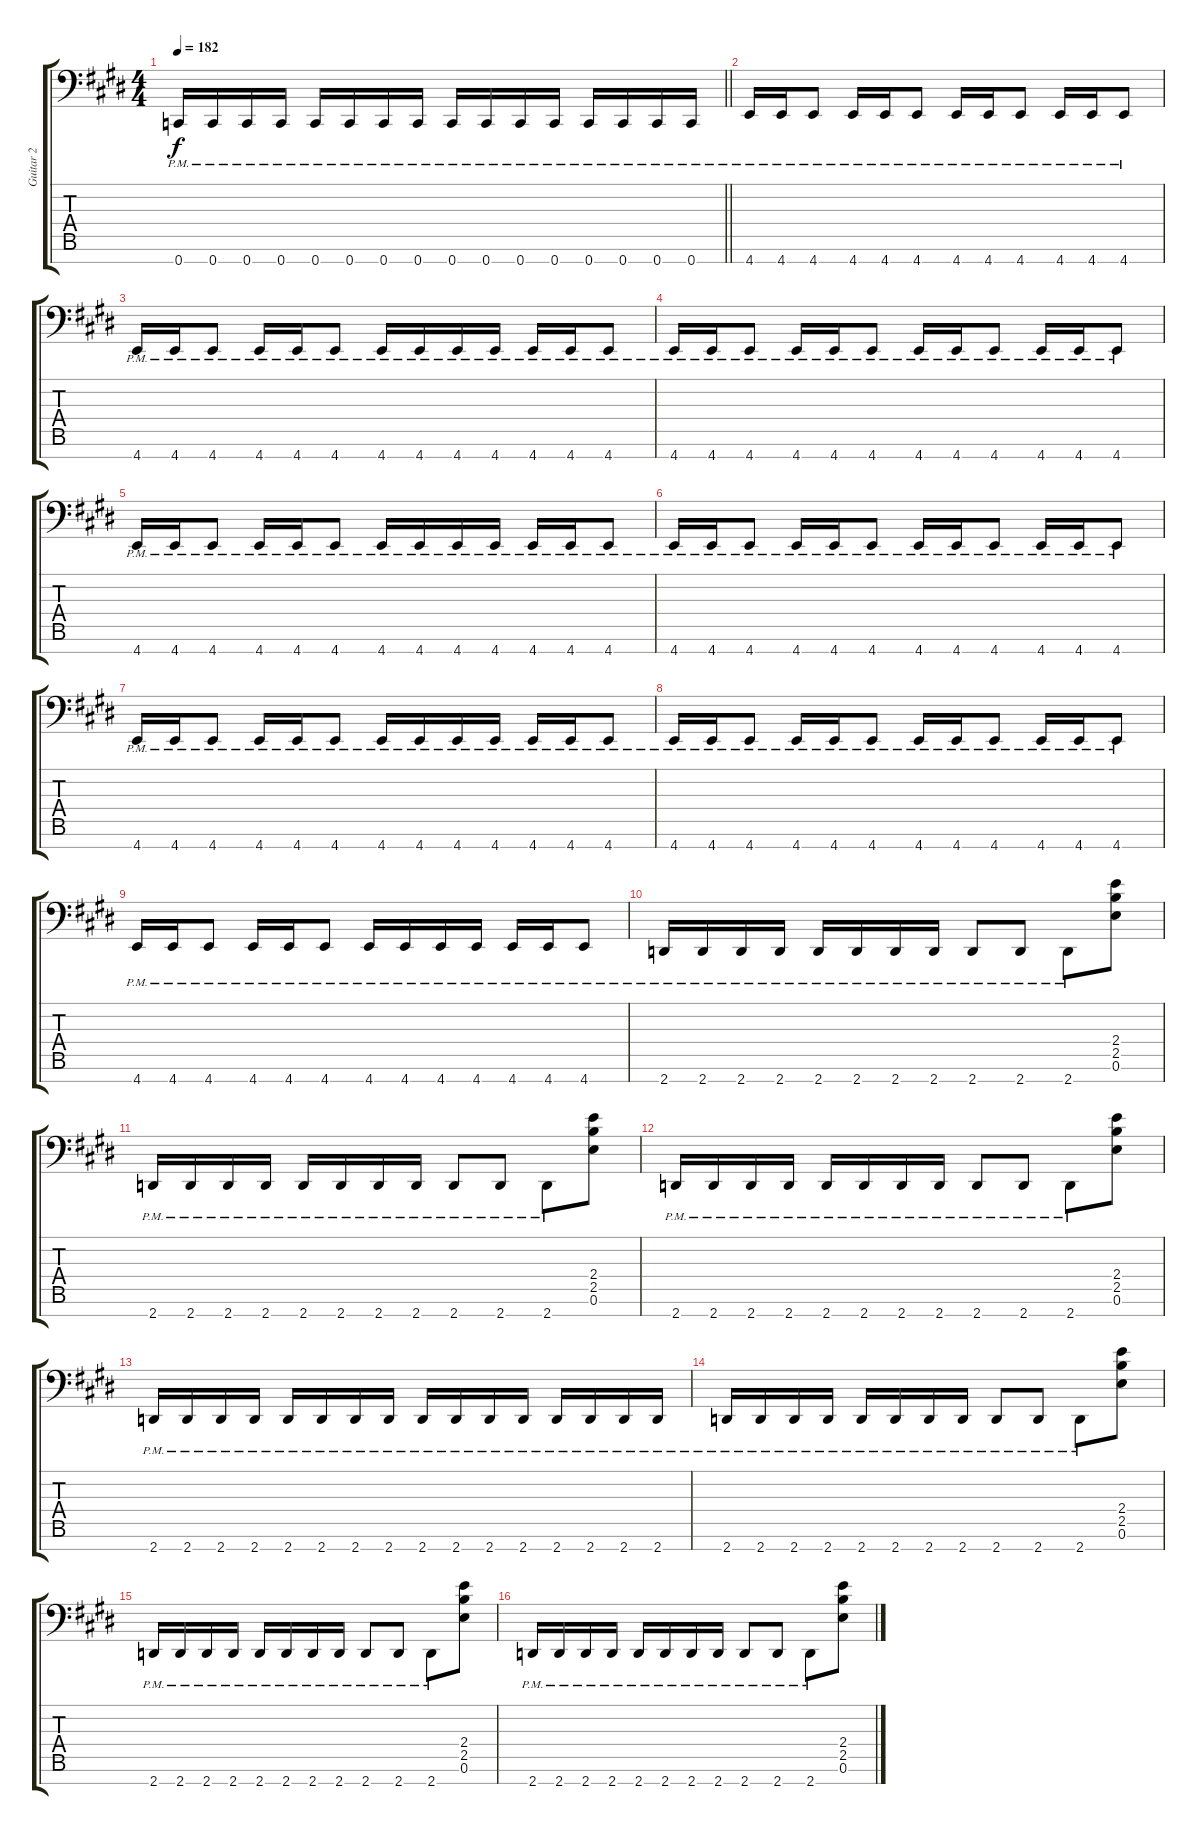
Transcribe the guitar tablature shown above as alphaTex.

\track ("Guitar 2" "Guitar 2") {instrument distortionguitar}
\staff {score tabs}
\tuning (E4 B3 G3 D3 A2 E2 C-1) {hide}
\ts (4 4)
\tempo 182
\clef f4
\barLineRight lightlight
\ks c#minor
0.7{pm}.16{dy f} 0.7{pm}.16 0.7{pm}.16 0.7{pm}.16 0.7{pm}.16 0.7{pm}.16 0.7{pm}.16 0.7{pm}.16 0.7{pm}.16 0.7{pm}.16 0.7{pm}.16 0.7{pm}.16 0.7{pm}.16 0.7{pm}.16 0.7{pm}.16 0.7{pm}.16 |
4.7{pm}.16 4.7{pm}.16 4.7{pm}.8 4.7{pm}.16 4.7{pm}.16 4.7{pm}.8 4.7{pm}.16 4.7{pm}.16 4.7{pm}.8 4.7{pm}.16 4.7{pm}.16 4.7{pm}.8 |
4.7{pm}.16 4.7{pm}.16 4.7{pm}.8 4.7{pm}.16 4.7{pm}.16 4.7{pm}.8 4.7{pm}.16 4.7{pm}.16 4.7{pm}.16 4.7{pm}.16 4.7{pm}.16 4.7{pm}.16 4.7{pm}.8 |
4.7{pm}.16 4.7{pm}.16 4.7{pm}.8 4.7{pm}.16 4.7{pm}.16 4.7{pm}.8 4.7{pm}.16 4.7{pm}.16 4.7{pm}.8 4.7{pm}.16 4.7{pm}.16 4.7{pm}.8 |
4.7{pm}.16 4.7{pm}.16 4.7{pm}.8 4.7{pm}.16 4.7{pm}.16 4.7{pm}.8 4.7{pm}.16 4.7{pm}.16 4.7{pm}.16 4.7{pm}.16 4.7{pm}.16 4.7{pm}.16 4.7{pm}.8 |
4.7{pm}.16 4.7{pm}.16 4.7{pm}.8 4.7{pm}.16 4.7{pm}.16 4.7{pm}.8 4.7{pm}.16 4.7{pm}.16 4.7{pm}.8 4.7{pm}.16 4.7{pm}.16 4.7{pm}.8 |
4.7{pm}.16 4.7{pm}.16 4.7{pm}.8 4.7{pm}.16 4.7{pm}.16 4.7{pm}.8 4.7{pm}.16 4.7{pm}.16 4.7{pm}.16 4.7{pm}.16 4.7{pm}.16 4.7{pm}.16 4.7{pm}.8 |
4.7{pm}.16 4.7{pm}.16 4.7{pm}.8 4.7{pm}.16 4.7{pm}.16 4.7{pm}.8 4.7{pm}.16 4.7{pm}.16 4.7{pm}.8 4.7{pm}.16 4.7{pm}.16 4.7{pm}.8 |
4.7{pm}.16 4.7{pm}.16 4.7{pm}.8 4.7{pm}.16 4.7{pm}.16 4.7{pm}.8 4.7{pm}.16 4.7{pm}.16 4.7{pm}.16 4.7{pm}.16 4.7{pm}.16 4.7{pm}.16 4.7{pm}.8 |
2.7{pm}.16 2.7{pm}.16 2.7{pm}.16 2.7{pm}.16 2.7{pm}.16 2.7{pm}.16 2.7{pm}.16 2.7{pm}.16 2.7{pm}.8 2.7{pm}.8 2.7{pm}.8 (2.4 2.5 0.6).8 |
2.7{pm}.16 2.7{pm}.16 2.7{pm}.16 2.7{pm}.16 2.7{pm}.16 2.7{pm}.16 2.7{pm}.16 2.7{pm}.16 2.7{pm}.8 2.7{pm}.8 2.7{pm}.8 (2.4 2.5 0.6).8 |
2.7{pm}.16 2.7{pm}.16 2.7{pm}.16 2.7{pm}.16 2.7{pm}.16 2.7{pm}.16 2.7{pm}.16 2.7{pm}.16 2.7{pm}.8 2.7{pm}.8 2.7{pm}.8 (2.4 2.5 0.6).8 |
2.7{pm}.16 2.7{pm}.16 2.7{pm}.16 2.7{pm}.16 2.7{pm}.16 2.7{pm}.16 2.7{pm}.16 2.7{pm}.16 2.7{pm}.16 2.7{pm}.16 2.7{pm}.16 2.7{pm}.16 2.7{pm}.16 2.7{pm}.16 2.7{pm}.16 2.7{pm}.16 |
2.7{pm}.16 2.7{pm}.16 2.7{pm}.16 2.7{pm}.16 2.7{pm}.16 2.7{pm}.16 2.7{pm}.16 2.7{pm}.16 2.7{pm}.8 2.7{pm}.8 2.7{pm}.8 (2.4 2.5 0.6).8 |
2.7{pm}.16 2.7{pm}.16 2.7{pm}.16 2.7{pm}.16 2.7{pm}.16 2.7{pm}.16 2.7{pm}.16 2.7{pm}.16 2.7{pm}.8 2.7{pm}.8 2.7{pm}.8 (2.4 2.5 0.6).8 |
2.7{pm}.16 2.7{pm}.16 2.7{pm}.16 2.7{pm}.16 2.7{pm}.16 2.7{pm}.16 2.7{pm}.16 2.7{pm}.16 2.7{pm}.8 2.7{pm}.8 2.7{pm}.8 (2.4 2.5 0.6).8
